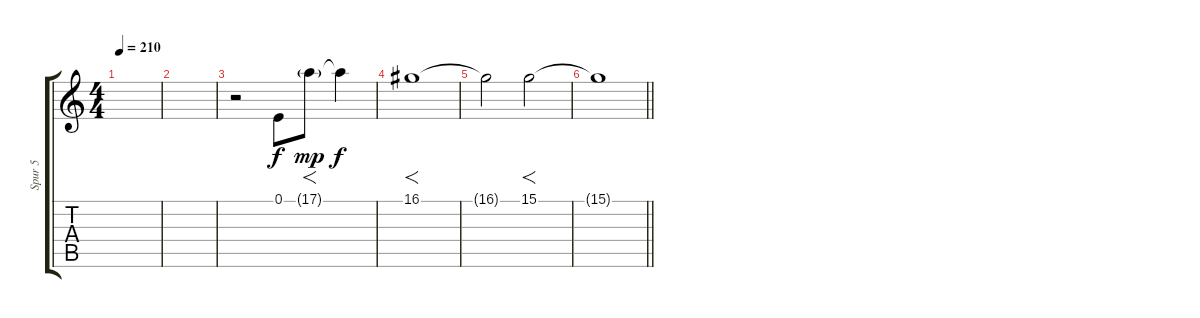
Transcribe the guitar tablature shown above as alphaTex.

\track ("Spur 5" "Spur 5") {instrument choiraahs}
\staff {score tabs}
\tuning (E4 B3 G3 D3 A2 D2) {hide}
\ts (4 4)
\tempo 210
\clef g2
\ks c
|
|
r.2 0.1.8{dy f} 17.1{g}.8{f dy mp} 17.1{t}.4{dy f} |
16.1.1{f} |
16.1{t}.2 15.1.2{f} |
\barLineRight lightlight
15.1{t}.1
